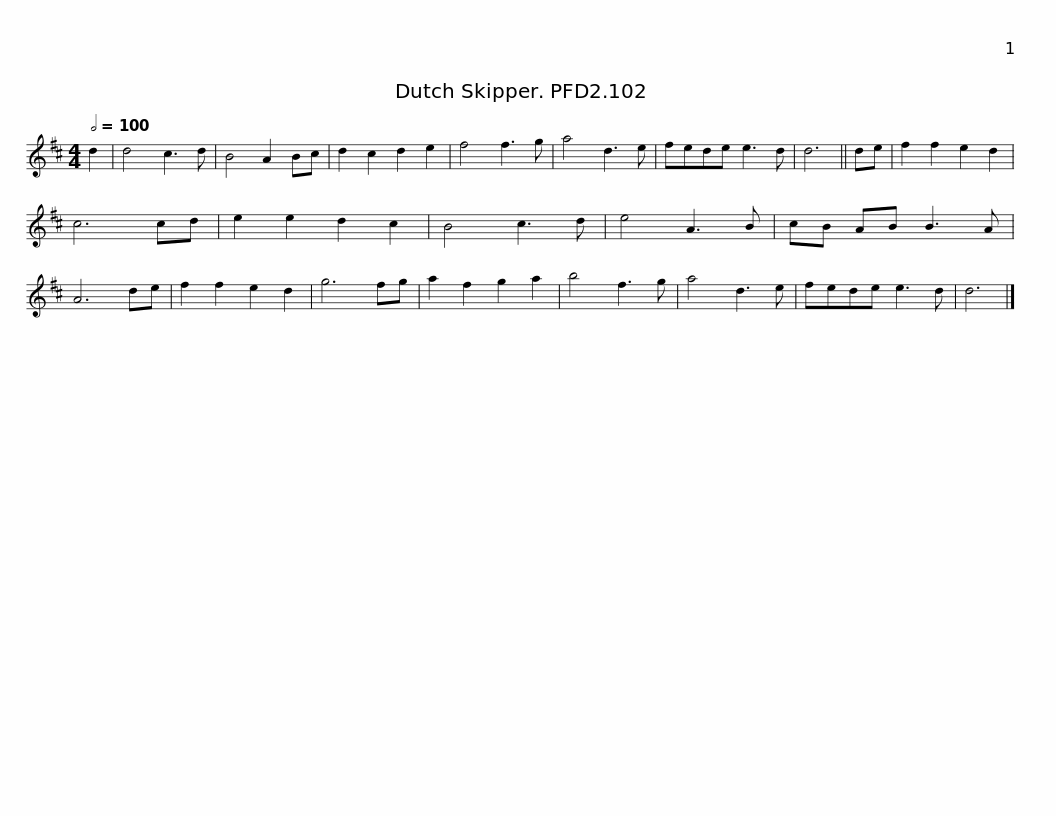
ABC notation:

X:1
L:1/8
Q:1/2=100
M:4/4
I:linebreak $
K:D
V:1 treble
V:1
 d2 | d4 c3 d | B4 A2 Bc | d2 c2 d2 e2 | f4 f3 g | %5
 a4 d3 e | fede e3 d | d6 || de | f2 f2 e2 d2 | %10
 c6 cd |$ e2 e2 d2 c2 | B4 c3 d | e4 A3 B | cB AB B3 A | %15
 A6 de | f2 f2 e2 d2 | g6 fg | a2 f2 g2 a2 | b4 f3 g | %20
 a4 d3 e |$ fede e3 d | d6 |] %23
